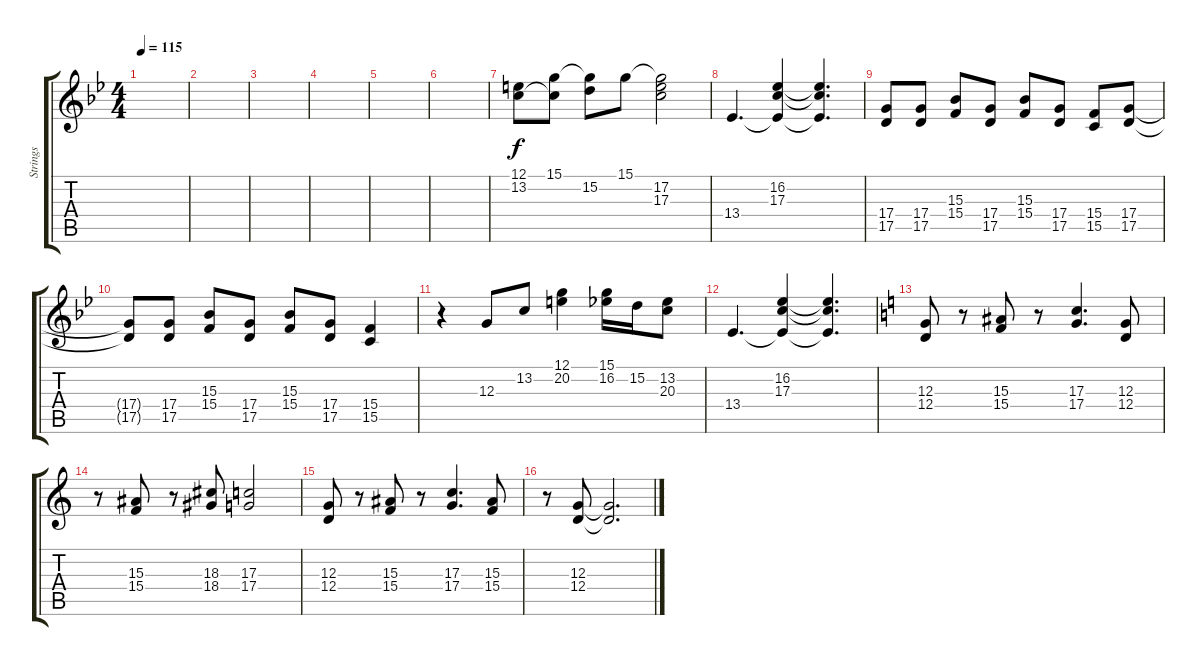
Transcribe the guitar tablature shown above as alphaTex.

\track ("Strings" "Strings") {instrument stringensemble1}
\staff {score tabs}
\tuning (E4 B3 G3 D3 A2 E2) {hide}
\ts (4 4)
\tempo 115
\clef g2
\ks bb
|
|
|
|
|
|
(12.1 13.2).8 (15.1 13.2{t}).8 (15.1{t} 15.2).8 15.1.8 (15.1{t} 17.2 17.3).2 |
13.4.4{d} (16.2 17.3 13.4{t}).4 (16.2{t} 17.3{t} 13.4{t}).4{d} |
(17.4 17.5).8 (17.4 17.5).8 (15.3 15.4).8 (17.4 17.5).8 (15.3 15.4).8 (17.4 17.5).8 (15.4 15.5).8 (17.4 17.5).8 |
(17.4{t} 17.5{t}).8 (17.4 17.5).8 (15.3 15.4).8 (17.4 17.5).8 (15.3 15.4).8 (17.4 17.5).8 (15.4 15.5).4 |
r.4 12.3.8 13.2.8 (12.1 20.2).4 (15.1 16.2).16 15.2.16 (13.2 20.3).8 |
13.4.4{d} (16.2 17.3 13.4{t}).4 (16.2{t} 17.3{t} 13.4{t}).4{d} |
\ks c
(12.3 12.4).8 r.8 (15.3 15.4).8 r.8 (17.3 17.4).4{d} (12.3 12.4).8 |
r.8 (15.3 15.4).8 r.8 (18.3 18.4).8 (17.3 17.4).2 |
(12.3 12.4).8 r.8 (15.3 15.4).8 r.8 (17.3 17.4).4{d} (15.3 15.4).8 |
r.8 (12.3 12.4).8 (12.3{t} 12.4{t}).2{d}
